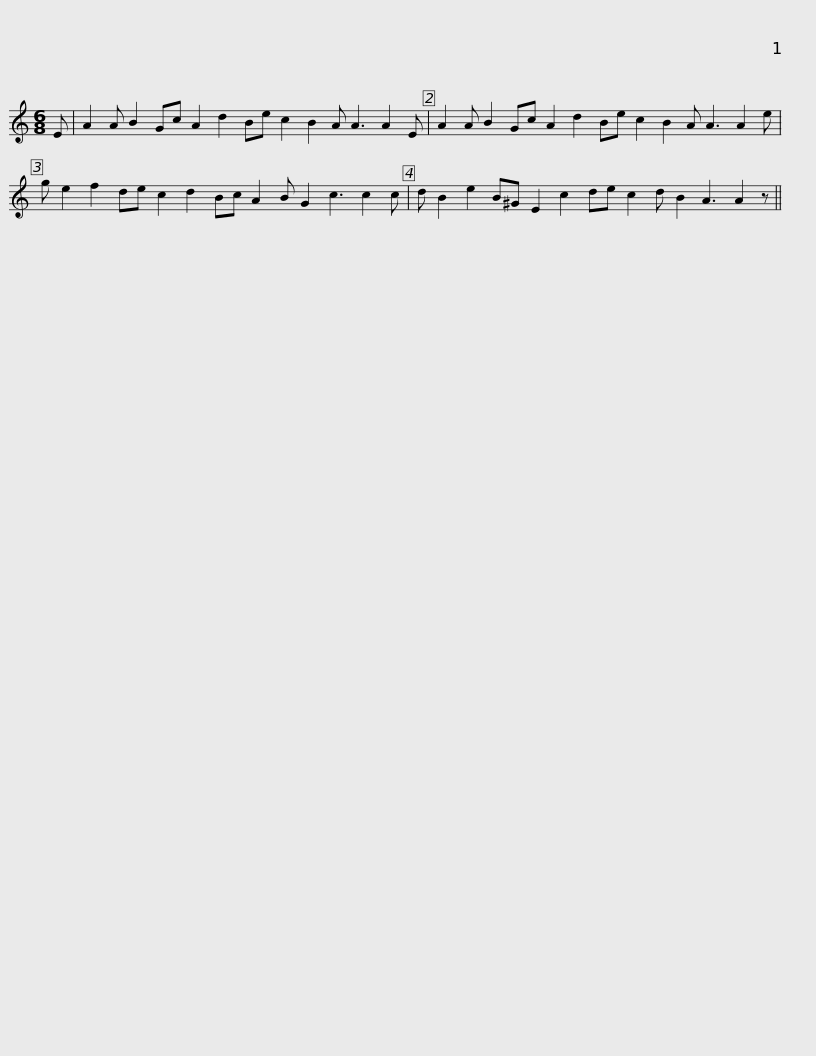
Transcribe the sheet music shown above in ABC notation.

X:1
L:1/8
M:6/8
I:linebreak $
K:C
V:1 treble
V:1
 E | A2 A B2 Gc A2 d2 Be c2 B2 A A3 A2 E | A2 A B2 Gc A2 d2 Be c2 B2 A A3 A2 e |$ g e2 f2 de c2 d2 Bc A2 B G2 c3 c2 c | d B2 e2 B^G E2 c2 de c2 d B2 A3 A2 z || %5
